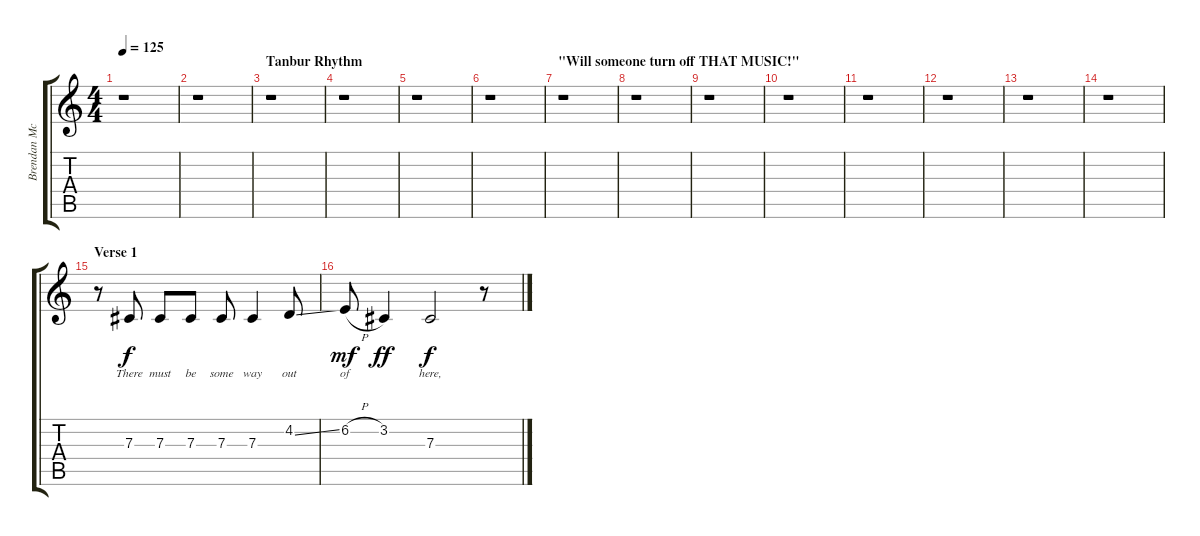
\track ("Brendan McCreary [Vocals]" "Brendan Mc") {instrument cello}
\staff {score tabs}
\tuning (Eb4 Bb3 Gb3 Db3 Ab2 Db2) {hide}
\ts (4 4)
\tempo 125
\clef g2
\ks c
r.1{dy f instrument cello} |
r.1 |
\section ("" "Tanbur Rhythm")
r.1 |
r.1 |
r.1 |
r.1 |
\section ("" "\"Will someone turn off THAT MUSIC!\"")
r.1 |
r.1 |
r.1 |
r.1 |
r.1 |
r.1 |
r.1 |
r.1 |
\section ("" "Verse 1")
r.8 7.3.8{lyrics (0 "There") lyrics (1 "") lyrics (2 "") lyrics (3 "") lyrics (4 "")} 7.3.8{lyrics (0 "must") lyrics (1 "") lyrics (2 "") lyrics (3 "") lyrics (4 "")} 7.3.8{lyrics (0 "be") lyrics (1 "") lyrics (2 "") lyrics (3 "") lyrics (4 "")} 7.3.8{lyrics (0 "some") lyrics (1 "") lyrics (2 "") lyrics (3 "") lyrics (4 "")} 7.3.4{lyrics (0 "way") lyrics (1 "") lyrics (2 "") lyrics (3 "") lyrics (4 "")} 4.2{ss}.8{lyrics (0 "out") lyrics (1 "") lyrics (2 "") lyrics (3 "") lyrics (4 "")} |
6.2{h}.8{lyrics (0 "of") lyrics (1 "") lyrics (2 "") lyrics (3 "") lyrics (4 "") dy mf} 3.2.4{lyrics (0 "") lyrics (1 "") lyrics (2 "") lyrics (3 "") lyrics (4 "") dy ff} 7.3.2{lyrics (0 "here,") lyrics (1 "") lyrics (2 "") lyrics (3 "") lyrics (4 "") dy f} r.8
